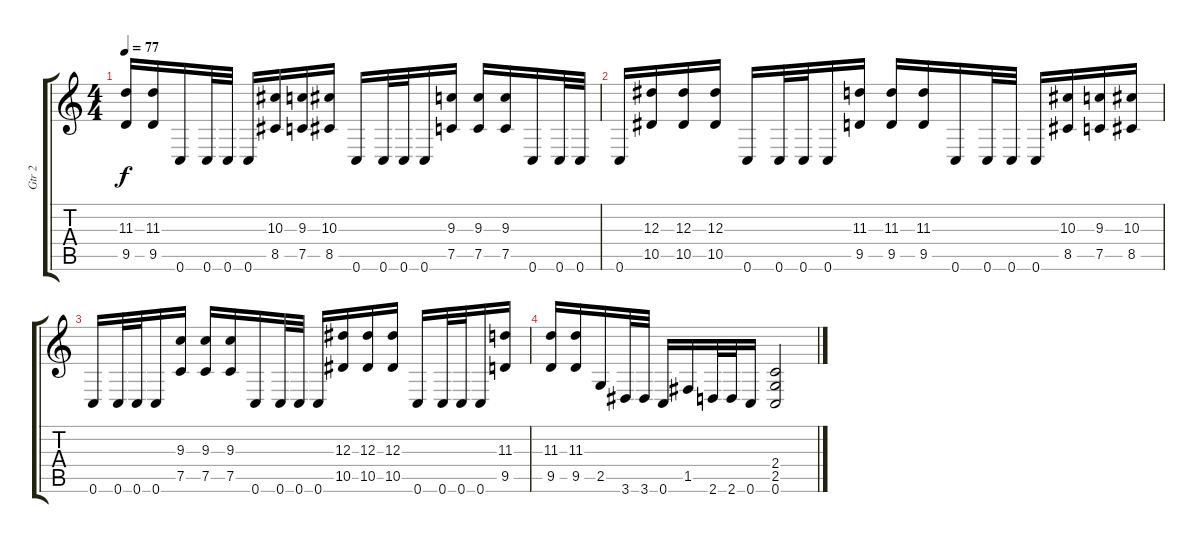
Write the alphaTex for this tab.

\track ("Gtr 2" "Gtr 2") {instrument distortionguitar}
\staff {score tabs}
\tuning (C4 G3 Eb3 Bb2 F2 C2) {hide}
\ts (4 4)
\tempo 77
\clef g2
\ks c
(11.3 9.5).16{dy f} (11.3 9.5).16 0.6.16 0.6.32 0.6.32 0.6.16 (10.3 8.5).16 (9.3 7.5).16 (10.3 8.5).16 0.6.16 0.6.32 0.6.32 0.6.16 (9.3 7.5).16 (9.3 7.5).16 (9.3 7.5).16 0.6.16 0.6.32 0.6.32 |
0.6.16 (12.3 10.5).16 (12.3 10.5).16 (12.3 10.5).16 0.6.16 0.6.32 0.6.32 0.6.16 (11.3 9.5).16 (11.3 9.5).16 (11.3 9.5).16 0.6.16 0.6.32 0.6.32 0.6.16 (10.3 8.5).16 (9.3 7.5).16 (10.3 8.5).16 |
0.6.16 0.6.32 0.6.32 0.6.16 (9.3 7.5).16 (9.3 7.5).16 (9.3 7.5).16 0.6.16 0.6.32 0.6.32 0.6.16 (12.3 10.5).16 (12.3 10.5).16 (12.3 10.5).16 0.6.16 0.6.32 0.6.32 0.6.16 (11.3 9.5).16 |
(11.3 9.5).16 (11.3 9.5).16 2.5.16 3.6.32 3.6.32 0.6.16 1.5.16 2.6.32 2.6.32 0.6.16 (2.4 2.5 0.6).2
